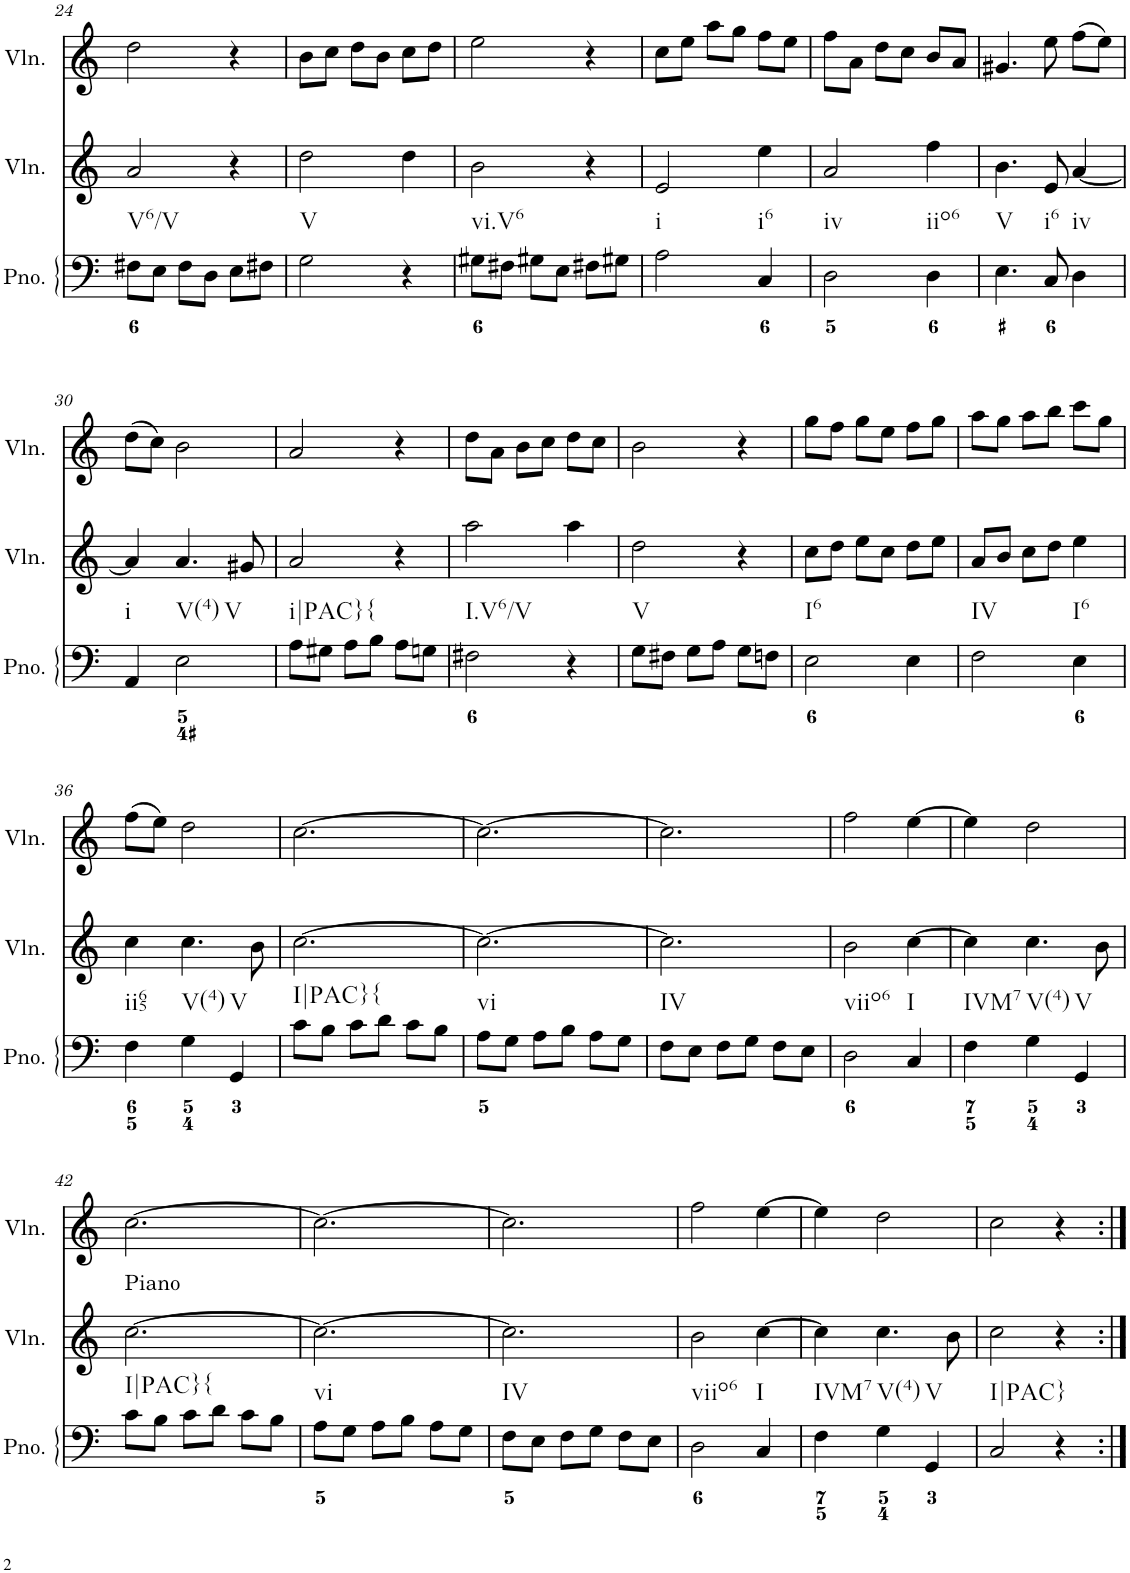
**kern	**kern	**kern
*part3	*part2	*part1
*staff3	*staff2	*staff1
*I"Piano	*I"Violin	*I"Violin
*I'Pno.	*I'Vln.	*I'Vln.
!!LO:PB:g=z
*clefF4	*clefG2	*clefG2
*k[]	*k[]	*k[]
*M3/4	*M3/4	*M3/4
=24	=24	=24
!LO:TX:b:t=V6/V	!	!
8F#X\L	2a/	2dd\
8E\J	.	.
8F#\L	.	.
8D\J	.	.
8E\L	4r	4r
8F#X\J	.	.
=25	=25	=25
!LO:TX:b:t=V	!	!
2G\	2dd\	8b\L
.	.	8cc\J
.	.	8dd\L
.	.	8b\J
4r	4dd\	8cc\L
.	.	8dd\J
=26	=26	=26
!LO:TX:b:t=vi.V6	!	!
8G#X\L	2b\	2ee\
8F#X\J	.	.
8G#X\L	.	.
8E\J	.	.
8F#X\L	4r	4r
8G#X\J	.	.
=27	=27	=27
!LO:TX:b:t=i	!	!
2A\	2e/	8cc\L
.	.	8ee\J
.	.	8aa\L
.	.	8gg\J
!LO:TX:b:t=i6	!	!
4C/	4ee\	8ff\L
.	.	8ee\J
=28	=28	=28
!LO:TX:b:t=iv	!	!
2D\	2a/	8ff\L
.	.	8a\J
.	.	8dd\L
.	.	8cc\J
!LO:TX:b:t=iio6	!	!
4D\	4ff\	8b/L
.	.	8a/J
=29	=29	=29
!LO:TX:b:t=V	!	!
4.E\	4.b\	4.g#X/
!LO:TX:b:t=i6	!	!
8C/	8e/	8ee\
!LO:TX:b:t=iv	!	!
4D\	[4a/	(8ff\L
.	.	8ee\J)
!!LO:LB:g=z
=30	=30	=30
!LO:TX:b:t=i	!	!
4AA/	4a/]	(8dd\L
.	.	8cc\J)
!LO:TX:b:t=V(4)	!	!
!LO:TX:b:t=V	!	!
2E\	4.a/	2b\
.	8g#X/	.
=31	=31	=31
!LO:TX:b:t=i|PAC}{	!	!
8A\L	2a/	2a/
8G#X\J	.	.
8A\L	.	.
8B\J	.	.
8A\L	4r	4r
8Gn\J	.	.
=32	=32	=32
!LO:TX:b:t=I.V6/V	!	!
2F#X\	2aa\	8dd\L
.	.	8a\J
.	.	8b\L
.	.	8cc\J
4r	4aa\	8dd\L
.	.	8cc\J
=33	=33	=33
!LO:TX:b:t=V	!	!
8G\L	2dd\	2b\
8F#X\J	.	.
8G\L	.	.
8A\J	.	.
8G\L	4r	4r
8Fn\J	.	.
=34	=34	=34
!LO:TX:b:t=I6	!	!
2E\	8cc\L	8gg\L
.	8dd\J	8ff\J
.	8ee\L	8gg\L
.	8cc\J	8ee\J
4E\	8dd\L	8ff\L
.	8ee\J	8gg\J
=35	=35	=35
!LO:TX:b:t=IV	!	!
2F\	8a/L	8aa\L
.	8b/J	8gg\J
.	8cc\L	8aa\L
.	8dd\J	8bb\J
!LO:TX:b:t=I6	!	!
4E\	4ee\	8ccc\L
.	.	8gg\J
!!LO:LB:g=z
=36	=36	=36
!LO:TX:b:t=ii65	!	!
4F\	4cc\	(8ff\L
.	.	8ee\J)
!LO:TX:b:t=V(4)	!	!
4G\	4.cc\	2dd\
!LO:TX:b:t=V	!	!
4GG/	.	.
.	8b\	.
=37	=37	=37
!LO:TX:b:t=I|PAC}{	!	!
8c\L	[2.cc\	[2.cc\
8B\J	.	.
8c\L	.	.
8d\J	.	.
8c\L	.	.
8B\J	.	.
=38	=38	=38
!LO:TX:b:t=vi	!	!
8A\L	2.cc\_	2.cc\_
8G\J	.	.
8A\L	.	.
8B\J	.	.
8A\L	.	.
8G\J	.	.
=39	=39	=39
!LO:TX:b:t=IV	!	!
8F\L	2.cc\]	2.cc\]
8E\J	.	.
8F\L	.	.
8G\J	.	.
8F\L	.	.
8E\J	.	.
=40	=40	=40
!LO:TX:b:t=viio6	!	!
2D\	2b\	2ff\
!LO:TX:b:t=I	!	!
4C/	[4cc\	[4ee\
=41	=41	=41
!LO:TX:b:t=IVM7	!	!
4F\	4cc\]	4ee\]
!LO:TX:b:t=V(4)	!	!
4G\	4.cc\	2dd\
!LO:TX:b:t=V	!	!
4GG/	.	.
.	8b\	.
!!LO:LB:g=z
=42	=42	=42
!	!LO:TX:a:t=Piano	!
!LO:TX:b:t=I|PAC}{	!	!
8c\L	[2.cc\	[2.cc\
8B\J	.	.
8c\L	.	.
8d\J	.	.
8c\L	.	.
8B\J	.	.
=43	=43	=43
!LO:TX:b:t=vi	!	!
8A\L	2.cc\_	2.cc\_
8G\J	.	.
8A\L	.	.
8B\J	.	.
8A\L	.	.
8G\J	.	.
=44	=44	=44
!LO:TX:b:t=IV	!	!
8F\L	2.cc\]	2.cc\]
8E\J	.	.
8F\L	.	.
8G\J	.	.
8F\L	.	.
8E\J	.	.
=45	=45	=45
!LO:TX:b:t=viio6	!	!
2D\	2b\	2ff\
!LO:TX:b:t=I	!	!
4C/	[4cc\	[4ee\
=46	=46	=46
!LO:TX:b:t=IVM7	!	!
4F\	4cc\]	4ee\]
!LO:TX:b:t=V(4)	!	!
4G\	4.cc\	2dd\
!LO:TX:b:t=V	!	!
4GG/	.	.
.	8b\	.
=47	=47	=47
!LO:TX:b:t=I|PAC}	!	!
2C/	2cc\	2cc\
4r	4r	4r
=:|!	=:|!	=:|!
*-	*-	*-
